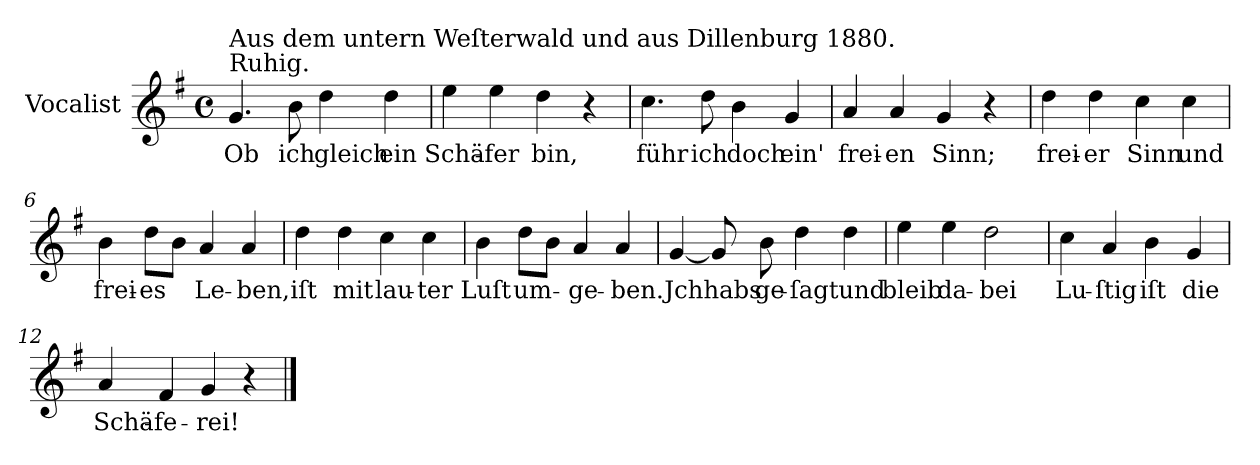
**kern	**text
*part1	*part1
*staff1	*staff1
*I"Vocalist	*
*k[f#]	*
*G:	*
*M4/4	*
*met(c)	*
=1	=1
!LO:TX:a:t=Ruhig.	!
!LO:TX:a:t=Aus dem untern Weſterwald und aus Dillenburg 1880.	!
4.g	Ob
8b	ich
4dd	gleich
4dd	ein
=2	=2
4ee	Schä-
4ee	-fer
4dd	bin,
4r	.
=3	=3
4.cc	führ
8dd	ich
4b	doch
4g	ein'
=4	=4
4a	frei-
4a	-en
4g	Sinn;
4r	.
=5	=5
4dd	frei-
4dd	-er
4cc	Sinn
4cc	und
=6	=6
4b	frei-
8ddL	-es
8bJ	.
4a	Le-
4a	-ben,
=7	=7
4dd	iſt
4dd	mit
4cc	lau-
4cc	-ter
=8	=8
4b	Luſt
8ddL	um-
8bJ	.
4a	-ge-
4a	-ben.
=9	=9
[4g	Jch
8g]	habs
8b	ge-
4dd	-ſagt
4dd	und
=10	=10
4ee	bleib
4ee	da-
2dd	-bei
=11	=11
4cc	Lu-
4a	-ſtig
4b	iſt
4g	die
=12	=12
4a	Schä-
4f#	-fe-
4g	-rei!
4r	.
==	==
*-	*-
